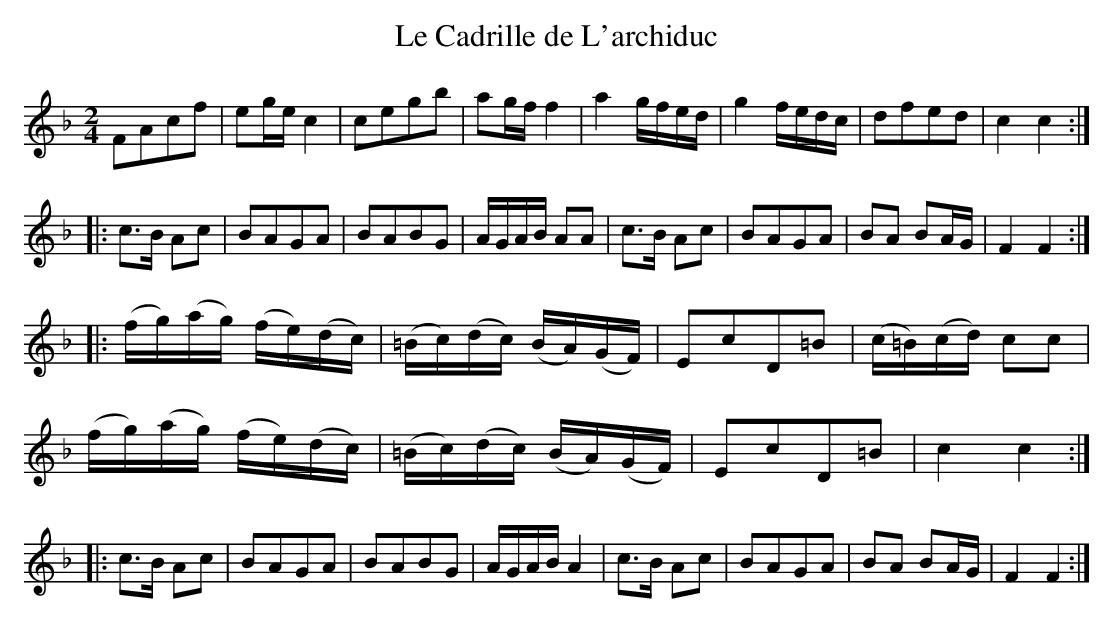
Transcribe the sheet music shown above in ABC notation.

X:1
T:Le Cadrille de L'archiduc
K:Fmaj
M:2/4
L:1/16
F2A2c2f2|e2ge c4|c2e2g2b2|a2gf f4|a4 gfed|g4 fedc|d2f2e2d2|c4 c4:|
|:c3B A2c2|B2A2G2A2|B2A2B2G2|AGAB A2A2|c3B A2c2|B2A2G2A2|B2A2 B2AG|F4 F4:|
|:(fg)(ag) (fe)(dc)|(=Bc)(dc) (BA)(GF)|E2c2D2=B2|(c=B)(cd) c2c2|
(fg)(ag) (fe)(dc)|(=Bc)(dc) (BA)(GF)|E2c2D2=B2|c4 c4:|
|:c3B A2c2|B2A2G2A2|B2A2B2G2|AGAB A4|c3B A2c2|B2A2G2A2|B2A2 B2AG|F4 F4:|]
